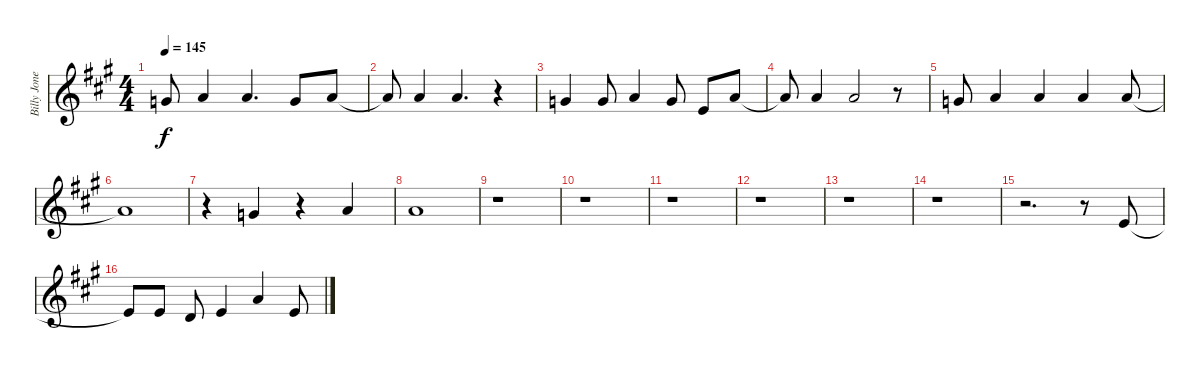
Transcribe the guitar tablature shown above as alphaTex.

\track ("Billy Jones Vocals" "Billy Jone") {instrument flute}
\staff {score}
\tuning (E4 B3 G3 D3 A2 E2) {hide}
\ts (4 4)
\tempo 145
\clef g2
\ks a
3.1.8{dy f} 5.1.4 5.1.4{d} 3.1.8 5.1.8 |
5.1{t}.8 5.1.4 5.1.4{d} r.4 |
3.1.4 3.1.8 5.1.4 3.1.8 0.1.8 5.1.8 |
5.1{t}.8 5.1.4 5.1.2 r.8 |
3.1.8 5.1.4 5.1.4 5.1.4 5.1.8 |
5.1{t}.1 |
r.4 3.1.4 r.4 5.1.4 |
5.1.1 |
r.1 |
r.1 |
r.1 |
r.1 |
r.1 |
r.1 |
r.2{d} r.8 0.1.8{volume 10} |
0.1{t}.8 0.1.8 3.2.8 0.1.4 5.1.4 0.1.8
